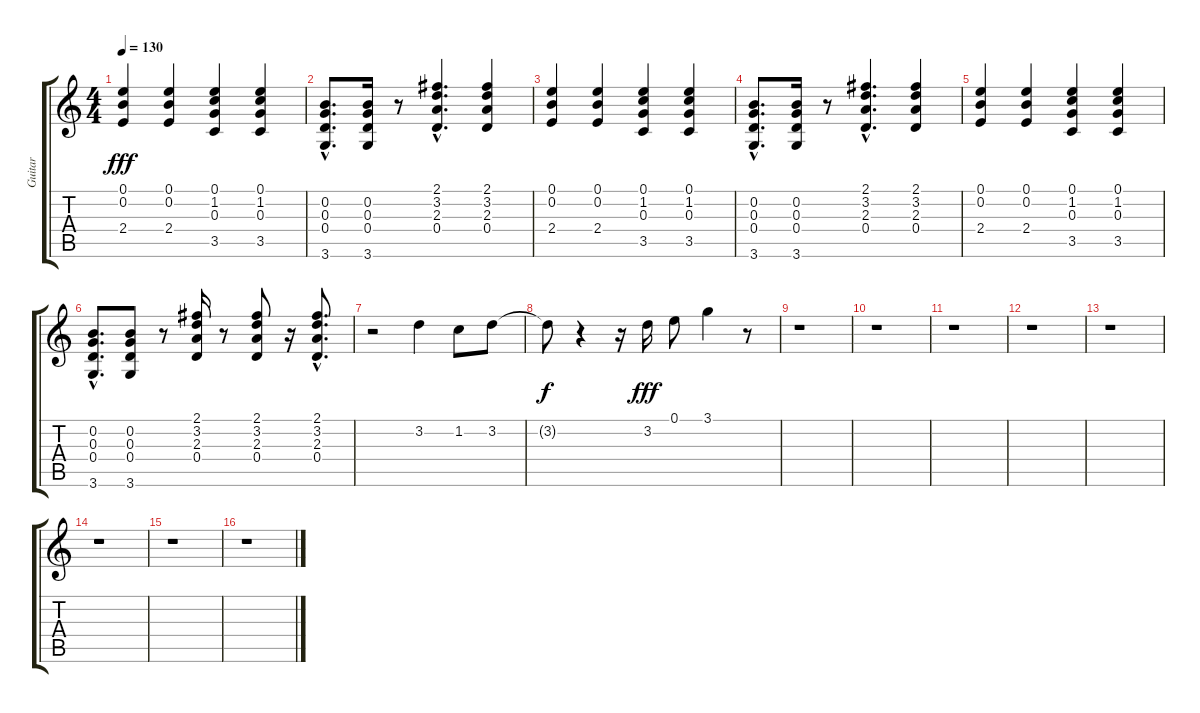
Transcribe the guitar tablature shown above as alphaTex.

\track ("Guitar" "Guitar") {instrument acousticguitarsteel}
\staff {score tabs}
\tuning (E4 B3 G3 D3 A2 E2) {hide}
\ts (4 4)
\tempo 130
\clef g2
\ks c
(0.1 0.2 2.4).4{dy fff} (0.1 0.2 2.4).4 (0.1 1.2 0.3 3.5).4 (0.1 1.2 0.3 3.5).4 |
(0.2{hac} 0.3{hac} 0.4{hac} 3.6{hac}).8{d} (0.2 0.3 0.4 3.6).16 r.8 (2.1{hac} 3.2{hac} 2.3{hac} 0.4{hac}).4{d} (2.1 3.2 2.3 0.4).4 |
(0.1 0.2 2.4).4 (0.1 0.2 2.4).4 (0.1 1.2 0.3 3.5).4 (0.1 1.2 0.3 3.5).4 |
(0.2{hac} 0.3{hac} 0.4{hac} 3.6{hac}).8{d} (0.2 0.3 0.4 3.6).16 r.8 (2.1{hac} 3.2{hac} 2.3{hac} 0.4{hac}).4{d} (2.1 3.2 2.3 0.4).4 |
(0.1 0.2 2.4).4 (0.1 0.2 2.4).4 (0.1 1.2 0.3 3.5).4 (0.1 1.2 0.3 3.5).4 |
(0.2{hac} 0.3{hac} 0.4{hac} 3.6{hac}).8{d} (0.2 0.3 0.4 3.6).8 r.8 (2.1 3.2 2.3 0.4).16 r.8 (2.1 3.2 2.3 0.4).8 r.16 (2.1{hac} 3.2{hac} 2.3{hac} 0.4{hac}).8{d} |
r.2 3.2.4 1.2.8 3.2.8 |
3.2{t}.8{dy f} r.4 r.16 3.2.16{dy fff} 0.1.8 3.1.4 r.8 |
r.1 |
r.1 |
r.1 |
r.1 |
r.1 |
r.1 |
r.1 |
r.1
